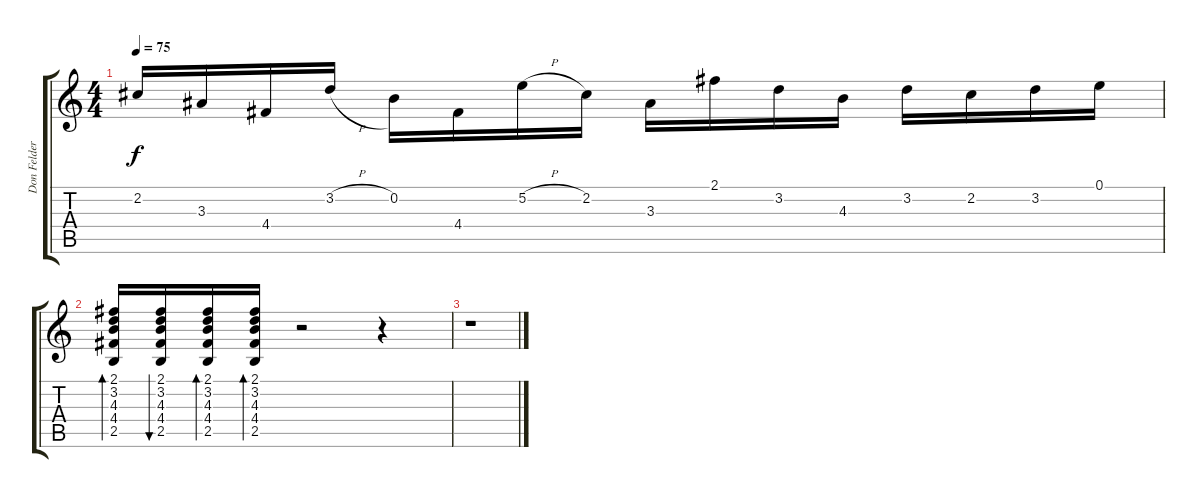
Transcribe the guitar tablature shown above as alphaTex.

\track ("Don Felder" "Don Felder") {instrument acousticguitarnylon}
\staff {score tabs}
\tuning (E4 B3 G3 D3 A2 E2) {hide}
\ts (4 4)
\tempo 75
\clef g2
\ks c
2.2.16{dy f} 3.3.16 4.4.16 3.2{h}.16 0.2.16 4.4.16 5.2{h}.16 2.2.16 3.3.16 2.1.16 3.2.16 4.3.16 3.2.16 2.2.16 3.2.16 0.1.16 |
(2.1 3.2 4.3 4.4 2.5).16{bd 30 volume 10} (2.1 3.2 4.3 4.4 2.5).16{bu 60} (2.1 3.2 4.3 4.4 2.5).16{bd 30} (2.1 3.2 4.3 4.4 2.5).16{bd 30} r.2 r.4 |
r.1
